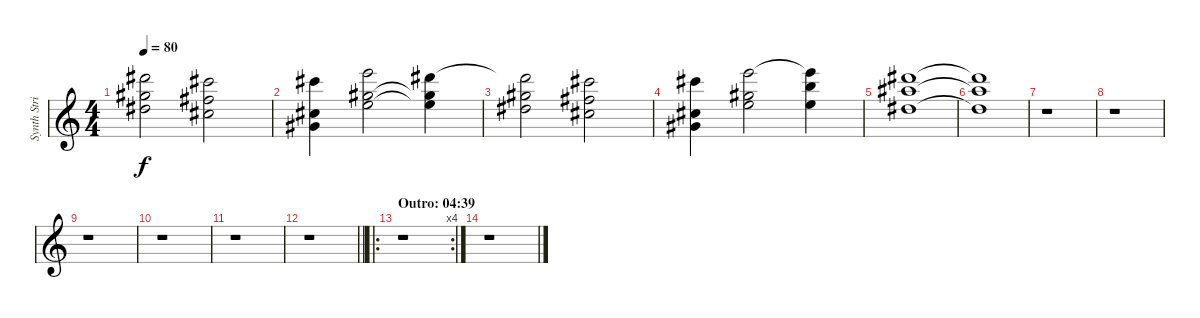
\track ("Synth Strings" "Synth Stri") {instrument stringensemble2}
\staff {score}
\tuning (E4 B3 G3 D3 A2 E2) {hide}
\ts (4 4)
\tempo 80
\clef g2
\ks c
(23.1{t} 21.2 20.3).2{dy f} (21.1 19.2 18.3).2 |
(21.1 14.2 13.3).4 (24.1 21.2 21.3).2 (23.1 21.2{t} 21.3{t}).4 |
(23.1{t} 21.2 20.3).2 (21.1 19.2 18.3).2 |
(21.1 14.2 13.3).4 (24.1 21.2 21.3).2 (24.1{t} 24.2 21.3).4 |
(23.1 23.2 20.3).1{volume 0} |
(23.1{t} 23.2{t} 20.3{t}).1 |
r.1 |
r.1 |
r.1 |
r.1 |
r.1 |
\barLineRight lightlight
r.1 |
\ro
\rc 4
\section ("" "Outro: 04:39")
r.1 |
r.1
